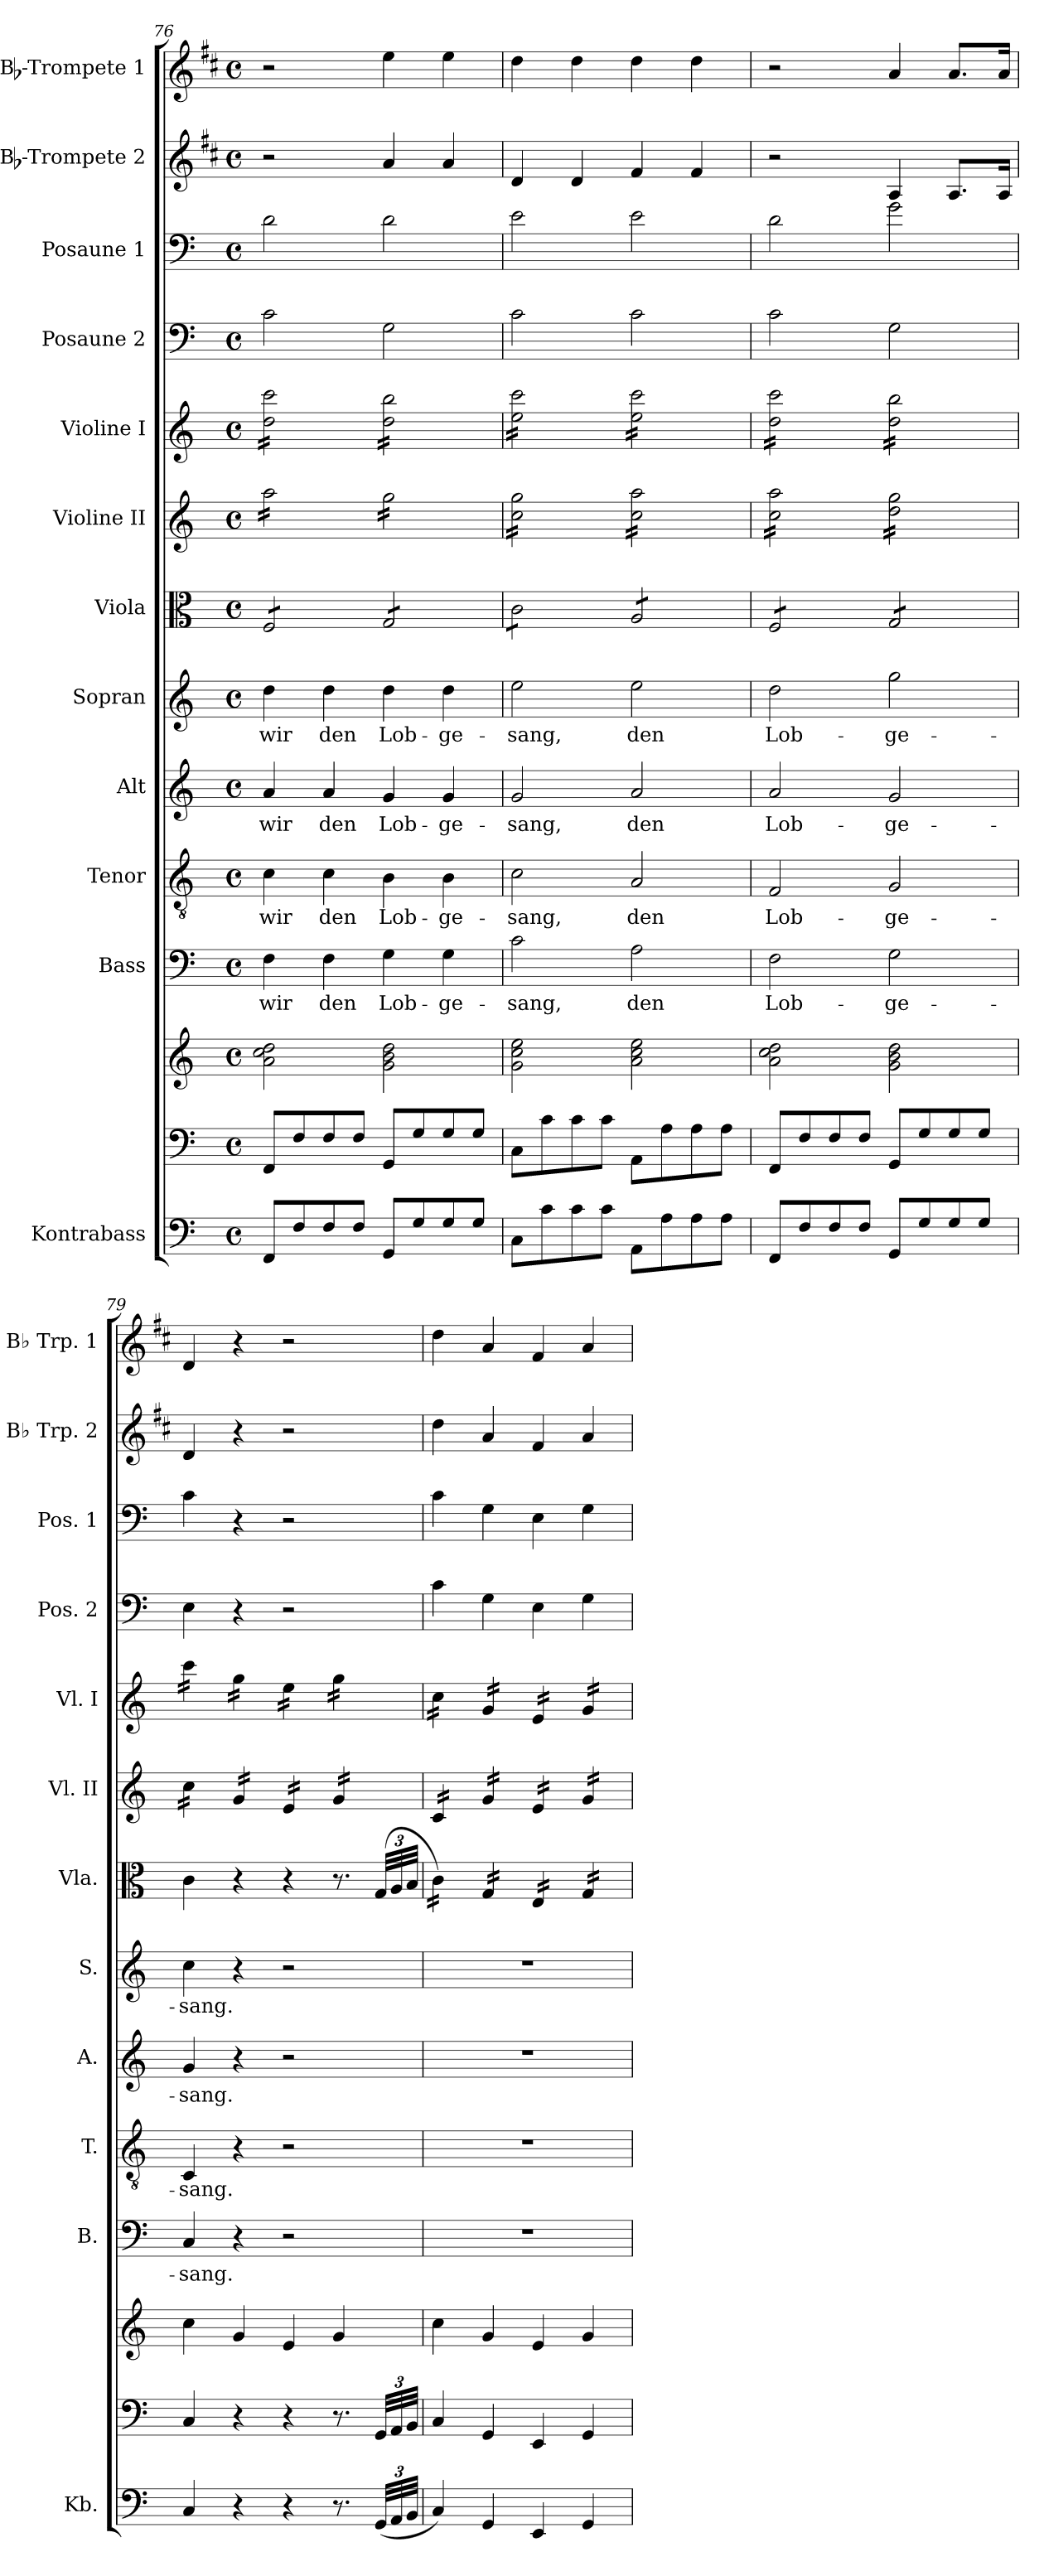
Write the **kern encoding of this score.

**kern	**kern	**kern	**kern	**text	**kern	**text	**kern	**text	**kern	**text	**kern	**kern	**kern	**kern	**kern	**kern	**kern
*part13	*part12	*part12	*part11	*part11	*part10	*part10	*part9	*part9	*part8	*part8	*part7	*part6	*part5	*part4	*part3	*part2	*part1
*staff14	*staff13	*staff12	*staff11	*staff11	*staff10	*staff10	*staff9	*staff9	*staff8	*staff8	*staff7	*staff6	*staff5	*staff4	*staff3	*staff2	*staff1
*I"Kontrabass	*	*	*I"Bass	*	*I"Tenor	*	*I"Alt	*	*I"Sopran	*	*I"Viola	*I"Violine II	*I"Violine I	*I"Posaune 2	*I"Posaune 1	*I"Bb-Trompete 2	*I"Bb-Trompete 1
*I'Kb.	*	*	*I'B.	*	*I'T.	*	*I'A.	*	*I'S.	*	*I'Vla.	*I'Vl. II	*I'Vl. I	*I'Pos. 2	*I'Pos. 1	*I'Bb Trp. 2	*I'Bb Trp. 1
*clefF4	*clefF4	*clefG2	*clefF4	*	*clefGv2	*	*clefG2	*	*clefG2	*	*clefC3	*clefG2	*clefG2	*clefF4	*clefF4	*clefG2	*clefG2
*ITrd7c12	*	*	*	*	*	*	*	*	*	*	*	*	*	*	*	*ITrd1c2	*ITrd1c2
*k[]	*k[]	*k[]	*k[]	*	*k[]	*	*k[]	*	*k[]	*	*k[]	*k[]	*k[]	*k[]	*k[]	*k[]	*k[]
*C:	*C:	*C:	*C:	*	*C:	*	*C:	*	*C:	*	*C:	*C:	*C:	*C:	*C:	*C:	*C:
*M4/4	*M4/4	*M4/4	*M4/4	*	*M4/4	*	*M4/4	*	*M4/4	*	*M4/4	*M4/4	*M4/4	*M4/4	*M4/4	*M4/4	*M4/4
*met(c)	*met(c)	*met(c)	*met(c)	*	*met(c)	*	*met(c)	*	*met(c)	*	*met(c)	*met(c)	*met(c)	*met(c)	*met(c)	*met(c)	*met(c)
=76	=76	=76	=76	=76	=76	=76	=76	=76	=76	=76	=76	=76	=76	=76	=76	=76	=76
!	!	!	!	!LO:LY:b	!	!LO:LY:b	!	!LO:LY:b	!	!LO:LY:b	!	!	!	!	!	!	!
*	*	*	*	*	*	*	*	*	*	*	*tremolo	*	*	*	*	*	*
*	*	*	*	*	*	*	*	*	*	*	*	*tremolo	*	*	*	*	*
*	*	*	*	*	*	*	*	*	*	*	*	*	*tremolo	*	*	*	*
8FFF/L	8FF/L	2a\ 2cc\ 2dd\	4F\	wir	4c\	wir	4a/	wir	4dd\	wir	8F/L	16aa\LL	16dd\ 16ccc\LL	2c\	2d\	2r	2r
.	.	.	.	.	.	.	.	.	.	.	.	16aa\	16dd\ 16ccc\	.	.	.	.
8FF/	8F/	.	.	.	.	.	.	.	.	.	8F/	16aa\	16dd\ 16ccc\	.	.	.	.
.	.	.	.	.	.	.	.	.	.	.	.	16aa\	16dd\ 16ccc\	.	.	.	.
!	!	!	!	!LO:LY:b	!	!LO:LY:b	!	!LO:LY:b	!	!LO:LY:b	!	!	!	!	!	!	!
8FF/	8F/	.	4F\	den	4c\	den	4a/	den	4dd\	den	8F/	16aa\	16dd\ 16ccc\	.	.	.	.
.	.	.	.	.	.	.	.	.	.	.	.	16aa\	16dd\ 16ccc\	.	.	.	.
8FF/J	8F/J	.	.	.	.	.	.	.	.	.	8F/J	16aa\	16dd\ 16ccc\	.	.	.	.
.	.	.	.	.	.	.	.	.	.	.	.	16aa\JJ	16dd\ 16ccc\JJ	.	.	.	.
!	!	!	!	!LO:LY:b	!	!LO:LY:b	!	!LO:LY:b	!	!LO:LY:b	!	!	!	!	!	!	!
8GGG/L	8GG/L	2g\ 2b\ 2dd\	4G\	Lob-	4B\	Lob-	4g/	Lob-	4dd\	Lob-	8G/L	16gg\LL	16dd\ 16bb\LL	2G\	2d\	4g/	4dd\
.	.	.	.	.	.	.	.	.	.	.	.	16gg\	16dd\ 16bb\	.	.	.	.
8GG/	8G/	.	.	.	.	.	.	.	.	.	8G/	16gg\	16dd\ 16bb\	.	.	.	.
.	.	.	.	.	.	.	.	.	.	.	.	16gg\	16dd\ 16bb\	.	.	.	.
!	!	!	!	!LO:LY:b	!	!LO:LY:b	!	!LO:LY:b	!	!LO:LY:b	!	!	!	!	!	!	!
8GG/	8G/	.	4G\	-ge-	4B\	-ge-	4g/	-ge-	4dd\	-ge-	8G/	16gg\	16dd\ 16bb\	.	.	4g/	4dd\
.	.	.	.	.	.	.	.	.	.	.	.	16gg\	16dd\ 16bb\	.	.	.	.
8GG/J	8G/J	.	.	.	.	.	.	.	.	.	8G/J	16gg\	16dd\ 16bb\	.	.	.	.
.	.	.	.	.	.	.	.	.	.	.	.	16gg\JJ	16dd\ 16bb\JJ	.	.	.	.
!!LO:PB:g=z
=77	=77	=77	=77	=77	=77	=77	=77	=77	=77	=77	=77	=77	=77	=77	=77	=77	=77
!	!	!	!	!LO:LY:b	!	!LO:LY:b	!	!LO:LY:b	!	!LO:LY:b	!	!	!	!	!	!	!
8CC\L	8C\L	2g\ 2cc\ 2ee\	2c\	-sang,	2c\	-sang,	2g/	-sang,	2ee\	-sang,	8c\L	16cc\ 16gg\LL	16ee\ 16ccc\LL	2c\	2e\	4c/	4cc\
.	.	.	.	.	.	.	.	.	.	.	.	16cc\ 16gg\	16ee\ 16ccc\	.	.	.	.
8C\	8c\	.	.	.	.	.	.	.	.	.	8c\	16cc\ 16gg\	16ee\ 16ccc\	.	.	.	.
.	.	.	.	.	.	.	.	.	.	.	.	16cc\ 16gg\	16ee\ 16ccc\	.	.	.	.
8C\	8c\	.	.	.	.	.	.	.	.	.	8c\	16cc\ 16gg\	16ee\ 16ccc\	.	.	4c/	4cc\
.	.	.	.	.	.	.	.	.	.	.	.	16cc\ 16gg\	16ee\ 16ccc\	.	.	.	.
8C\J	8c\J	.	.	.	.	.	.	.	.	.	8c\J	16cc\ 16gg\	16ee\ 16ccc\	.	.	.	.
.	.	.	.	.	.	.	.	.	.	.	.	16cc\ 16gg\JJ	16ee\ 16ccc\JJ	.	.	.	.
!	!	!	!	!LO:LY:b	!	!LO:LY:b	!	!LO:LY:b	!	!LO:LY:b	!	!	!	!	!	!	!
8AAA\L	8AA\L	2a\ 2cc\ 2ee\	2A\	den	2A/	den	2a/	den	2ee\	den	8A/L	16cc\ 16aa\LL	16ee\ 16ccc\LL	2c\	2e\	4e/	4cc\
.	.	.	.	.	.	.	.	.	.	.	.	16cc\ 16aa\	16ee\ 16ccc\	.	.	.	.
8AA\	8A\	.	.	.	.	.	.	.	.	.	8A/	16cc\ 16aa\	16ee\ 16ccc\	.	.	.	.
.	.	.	.	.	.	.	.	.	.	.	.	16cc\ 16aa\	16ee\ 16ccc\	.	.	.	.
8AA\	8A\	.	.	.	.	.	.	.	.	.	8A/	16cc\ 16aa\	16ee\ 16ccc\	.	.	4e/	4cc\
.	.	.	.	.	.	.	.	.	.	.	.	16cc\ 16aa\	16ee\ 16ccc\	.	.	.	.
8AA\J	8A\J	.	.	.	.	.	.	.	.	.	8A/J	16cc\ 16aa\	16ee\ 16ccc\	.	.	.	.
.	.	.	.	.	.	.	.	.	.	.	.	16cc\ 16aa\JJ	16ee\ 16ccc\JJ	.	.	.	.
=78	=78	=78	=78	=78	=78	=78	=78	=78	=78	=78	=78	=78	=78	=78	=78	=78	=78
!	!	!	!	!LO:LY:b	!	!LO:LY:b	!	!LO:LY:b	!	!LO:LY:b	!	!	!	!	!	!	!
8FFF/L	8FF/L	2a\ 2cc\ 2dd\	2F\	Lob-	2F/	Lob-	2a/	Lob-	2dd\	Lob-	8F/L	16cc\ 16aa\LL	16dd\ 16ccc\LL	2c\	2d\	2r	2r
.	.	.	.	.	.	.	.	.	.	.	.	16cc\ 16aa\	16dd\ 16ccc\	.	.	.	.
8FF/	8F/	.	.	.	.	.	.	.	.	.	8F/	16cc\ 16aa\	16dd\ 16ccc\	.	.	.	.
.	.	.	.	.	.	.	.	.	.	.	.	16cc\ 16aa\	16dd\ 16ccc\	.	.	.	.
8FF/	8F/	.	.	.	.	.	.	.	.	.	8F/	16cc\ 16aa\	16dd\ 16ccc\	.	.	.	.
.	.	.	.	.	.	.	.	.	.	.	.	16cc\ 16aa\	16dd\ 16ccc\	.	.	.	.
8FF/J	8F/J	.	.	.	.	.	.	.	.	.	8F/J	16cc\ 16aa\	16dd\ 16ccc\	.	.	.	.
.	.	.	.	.	.	.	.	.	.	.	.	16cc\ 16aa\JJ	16dd\ 16ccc\JJ	.	.	.	.
!	!	!	!	!LO:LY:b	!	!LO:LY:b	!	!LO:LY:b	!	!LO:LY:b	!	!	!	!	!	!	!
8GGG/L	8GG/L	2g\ 2b\ 2dd\	2G\	-ge-	2G/	-ge-	2g/	-ge-	2gg\	-ge-	8G/L	16dd\ 16gg\LL	16dd\ 16bb\LL	2G\	2g\	4G/	4g/
.	.	.	.	.	.	.	.	.	.	.	.	16dd\ 16gg\	16dd\ 16bb\	.	.	.	.
8GG/	8G/	.	.	.	.	.	.	.	.	.	8G/	16dd\ 16gg\	16dd\ 16bb\	.	.	.	.
.	.	.	.	.	.	.	.	.	.	.	.	16dd\ 16gg\	16dd\ 16bb\	.	.	.	.
8GG/	8G/	.	.	.	.	.	.	.	.	.	8G/	16dd\ 16gg\	16dd\ 16bb\	.	.	8.G/L	8.g/L
.	.	.	.	.	.	.	.	.	.	.	.	16dd\ 16gg\	16dd\ 16bb\	.	.	.	.
8GG/J	8G/J	.	.	.	.	.	.	.	.	.	8G/J	16dd\ 16gg\	16dd\ 16bb\	.	.	.	.
*	*	*	*	*	*	*	*	*	*	*	*Xtremolo	*	*	*	*	*	*
.	.	.	.	.	.	.	.	.	.	.	.	16dd\ 16gg\JJ	16dd\ 16bb\JJ	.	.	16G/Jk	16g/Jk
=79	=79	=79	=79	=79	=79	=79	=79	=79	=79	=79	=79	=79	=79	=79	=79	=79	=79
!	!	!	!	!LO:LY:b	!	!LO:LY:b	!	!LO:LY:b	!	!LO:LY:b	!	!	!	!	!	!	!
4CC/	4C/	4cc\	4C/	-sang.	4C/	-sang.	4g/	-sang.	4cc\	-sang.	4c\	16cc\LL	16ccc\LL	4E\	4c\	4c/	4c/
.	.	.	.	.	.	.	.	.	.	.	.	16cc\	16ccc\	.	.	.	.
.	.	.	.	.	.	.	.	.	.	.	.	16cc\	16ccc\	.	.	.	.
.	.	.	.	.	.	.	.	.	.	.	.	16cc\JJ	16ccc\JJ	.	.	.	.
4r	4r	4g/	4r	.	4r	.	4r	.	4r	.	4r	16g/LL	16gg\LL	4r	4r	4r	4r
.	.	.	.	.	.	.	.	.	.	.	.	16g/	16gg\	.	.	.	.
.	.	.	.	.	.	.	.	.	.	.	.	16g/	16gg\	.	.	.	.
.	.	.	.	.	.	.	.	.	.	.	.	16g/JJ	16gg\JJ	.	.	.	.
4r	4r	4e/	2r	.	2r	.	2r	.	2r	.	4r	16e/LL	16ee\LL	2r	2r	2r	2r
.	.	.	.	.	.	.	.	.	.	.	.	16e/	16ee\	.	.	.	.
.	.	.	.	.	.	.	.	.	.	.	.	16e/	16ee\	.	.	.	.
.	.	.	.	.	.	.	.	.	.	.	.	16e/JJ	16ee\JJ	.	.	.	.
8.r	8.r	4g/	.	.	.	.	.	.	.	.	8.r	16g/LL	16gg\LL	.	.	.	.
.	.	.	.	.	.	.	.	.	.	.	.	16g/	16gg\	.	.	.	.
.	.	.	.	.	.	.	.	.	.	.	.	16g/	16gg\	.	.	.	.
(<48GGG/LLL	48GG/LLL	.	.	.	.	.	.	.	.	.	(>48G/LLL	16g/JJ	16gg\JJ	.	.	.	.
48AAA/	48AA/	.	.	.	.	.	.	.	.	.	48A/	.	.	.	.	.	.
48BBB/JJJ	48BB/JJJ	.	.	.	.	.	.	.	.	.	48B/JJJ	.	.	.	.	.	.
=80	=80	=80	=80	=80	=80	=80	=80	=80	=80	=80	=80	=80	=80	=80	=80	=80	=80
*	*	*	*	*	*	*	*	*	*	*	*tremolo	*	*	*	*	*	*
4CC/)	4C/	4cc\	1r	.	1r	.	1r	.	1r	.	16c\)LL	16c/LL	16cc\LL	4c\	4c\	4cc\	4cc\
.	.	.	.	.	.	.	.	.	.	.	16c\)	16c/	16cc\	.	.	.	.
.	.	.	.	.	.	.	.	.	.	.	16c\)	16c/	16cc\	.	.	.	.
.	.	.	.	.	.	.	.	.	.	.	16c\)JJ	16c/JJ	16cc\JJ	.	.	.	.
4GGG/	4GG/	4g/	.	.	.	.	.	.	.	.	16G/LL	16g/LL	16g/LL	4G\	4G\	4g/	4g/
.	.	.	.	.	.	.	.	.	.	.	16G/	16g/	16g/	.	.	.	.
.	.	.	.	.	.	.	.	.	.	.	16G/	16g/	16g/	.	.	.	.
.	.	.	.	.	.	.	.	.	.	.	16G/JJ	16g/JJ	16g/JJ	.	.	.	.
4EEE/	4EE/	4e/	.	.	.	.	.	.	.	.	16E/LL	16e/LL	16e/LL	4E\	4E\	4e/	4e/
.	.	.	.	.	.	.	.	.	.	.	16E/	16e/	16e/	.	.	.	.
.	.	.	.	.	.	.	.	.	.	.	16E/	16e/	16e/	.	.	.	.
.	.	.	.	.	.	.	.	.	.	.	16E/JJ	16e/JJ	16e/JJ	.	.	.	.
4GGG/	4GG/	4g/	.	.	.	.	.	.	.	.	16G/LL	16g/LL	16g/LL	4G\	4G\	4g/	4g/
.	.	.	.	.	.	.	.	.	.	.	16G/	16g/	16g/	.	.	.	.
.	.	.	.	.	.	.	.	.	.	.	16G/	16g/	16g/	.	.	.	.
.	.	.	.	.	.	.	.	.	.	.	16G/JJ	16g/JJ	16g/JJ	.	.	.	.
*	*	*	*	*	*	*	*	*	*	*	*	*	*Xtremolo	*	*	*	*
*	*	*	*	*	*	*	*	*	*	*	*	*Xtremolo	*	*	*	*	*
*	*	*	*	*	*	*	*	*	*	*	*Xtremolo	*	*	*	*	*	*
=	=	=	=	=	=	=	=	=	=	=	=	=	=	=	=	=	=
*-	*-	*-	*-	*-	*-	*-	*-	*-	*-	*-	*-	*-	*-	*-	*-	*-	*-
